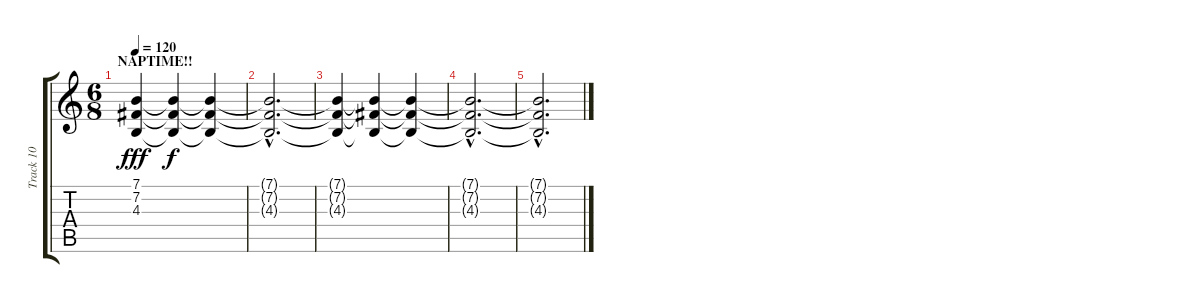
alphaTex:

\track ("Track 10" "Track 10") {instrument flute}
\staff {score tabs}
\tuning (E4 B3 G3 D3 A2 E2) {hide}
\ts (6 8)
\section ("" "NAPTIME!! ")
\tempo 120
\clef g2
\ks c
(7.1 7.2 4.3).4{dy fff volume 13 instrument seashore} (7.1{t} 7.2{t} 4.3{t}).4{dy f} (7.1{t} 7.2{t} 4.3{t}).4 |
(7.1{hac t} 7.2{hac t} 4.3{hac t}).2{d} |
(7.1{t} 7.2{t} 4.3{t}).4 (7.1{t} 7.2{t} 4.3{t}).4 (7.1{t} 7.2{t} 4.3{t}).4 |
(7.1{hac t} 7.2{hac t} 4.3{hac t}).2{d volume 0} |
(7.1{hac t} 7.2{hac t} 4.3{hac t}).2{d}
